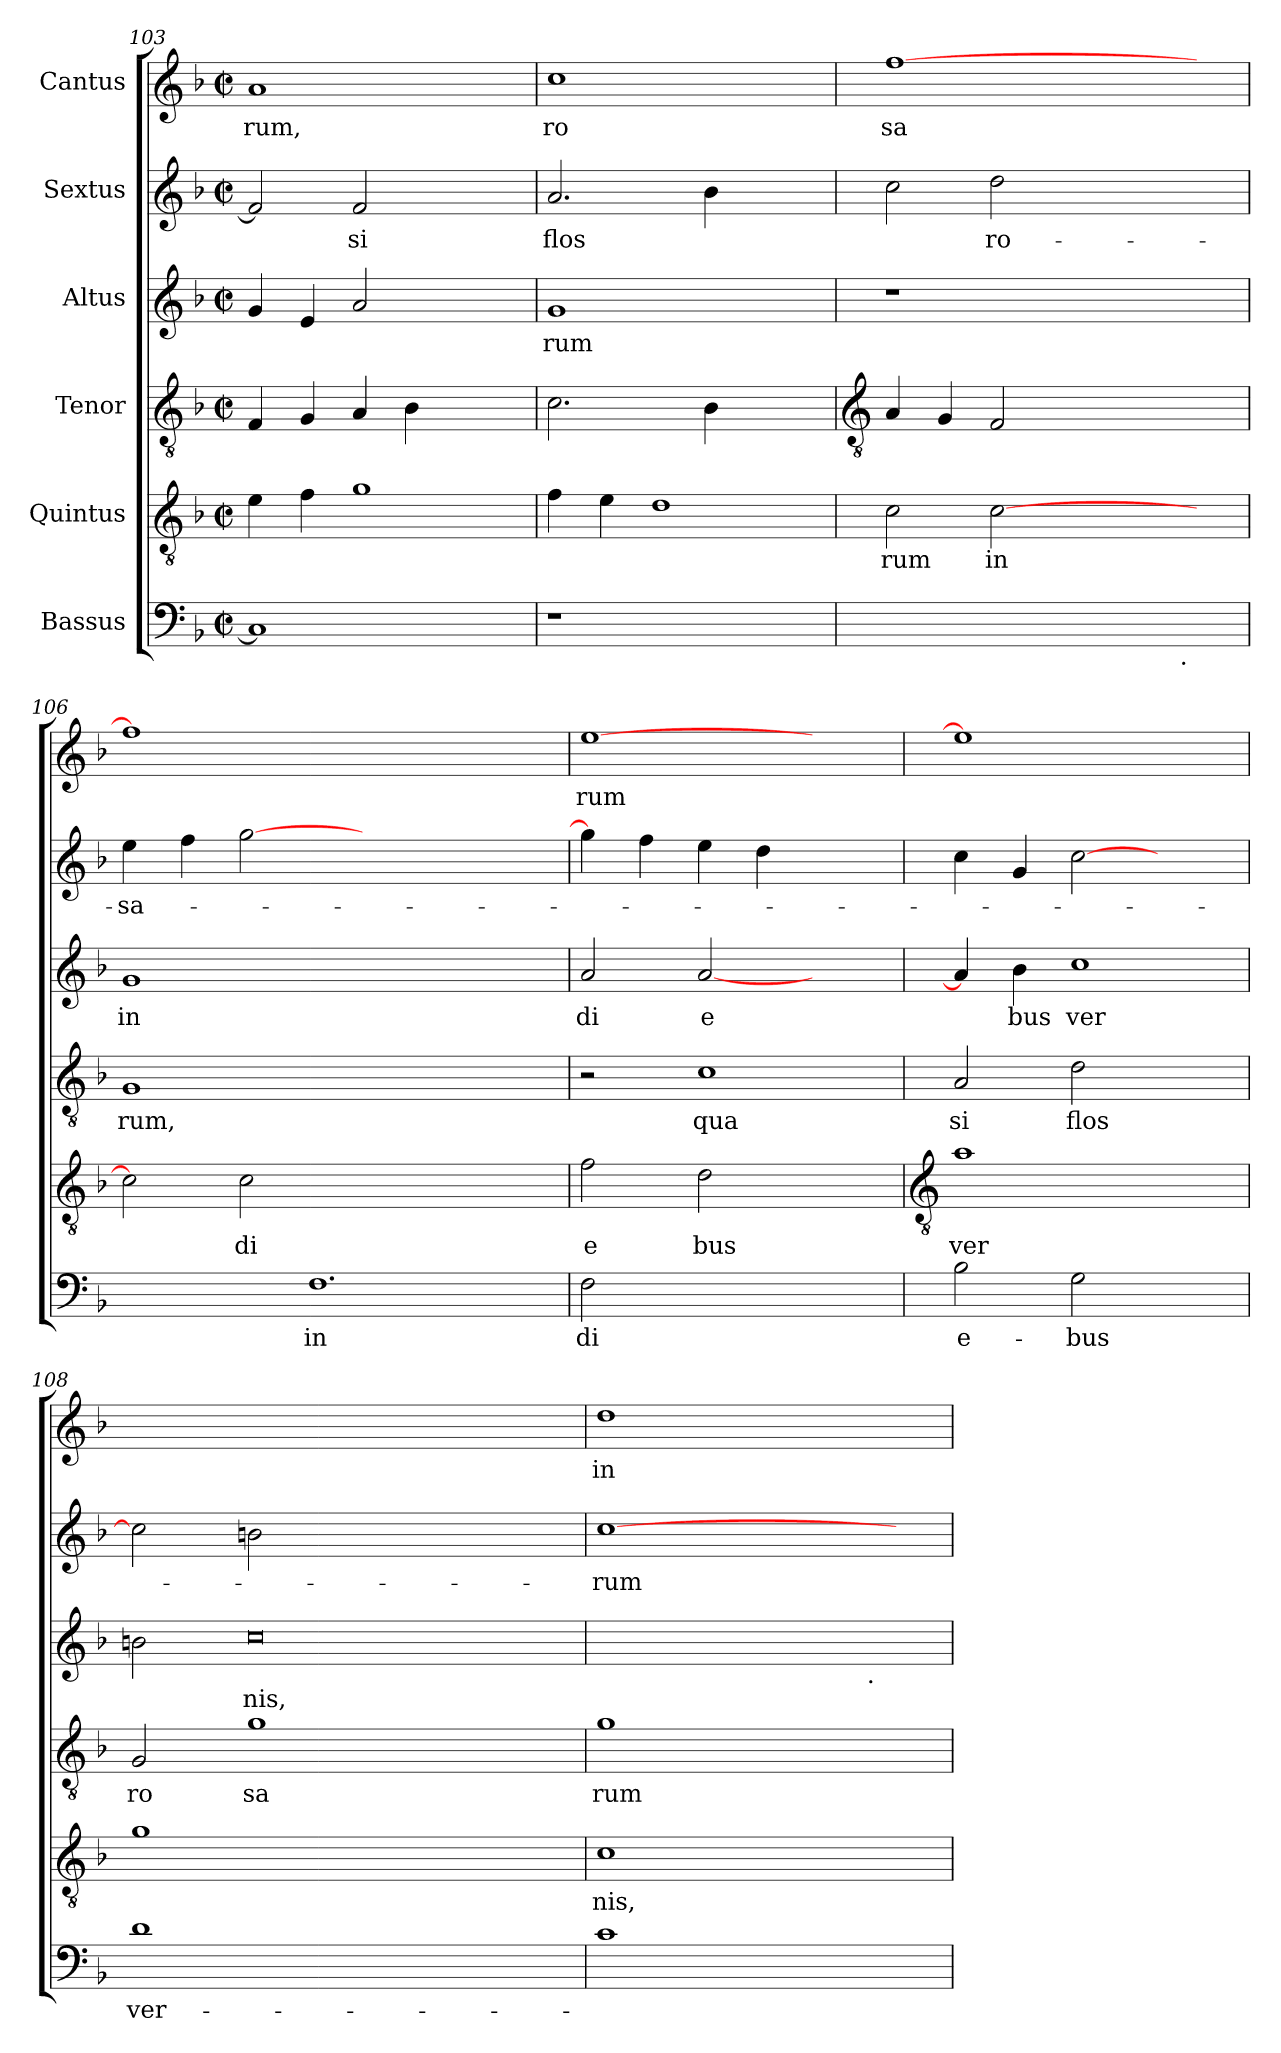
**kern	**text	**kern	**text	**kern	**text	**kern	**text	**kern	**text	**kern	**text
*part6	*part6	*part5	*part5	*part4	*part4	*part3	*part3	*part2	*part2	*part1	*part1
*staff6	*staff6	*staff5	*staff5	*staff4	*staff4	*staff3	*staff3	*staff2	*staff2	*staff1	*staff1
*I"Bassus	*	*I"Quintus	*	*I"Tenor	*	*I"Altus	*	*I"Sextus	*	*I"Cantus	*
*clefF4	*	*clefGv2	*	*clefGv2	*	*clefG2	*	*clefG2	*	*clefG2	*
*k[b-]	*	*k[b-]	*	*k[b-]	*	*k[b-]	*	*k[b-]	*	*k[b-]	*
*F:	*	*F:	*	*F:	*	*F:	*	*F:	*	*F:	*
*M2/2	*	*M2/2	*	*M2/2	*	*M2/2	*	*M2/2	*	*M2/2	*
*met(c|)	*	*met(c|)	*	*met(c|)	*	*met(c|)	*	*met(c|)	*	*met(c|)	*
=103	=103	=103	=103	=103	=103	=103	=103	=103	=103	=103	=103
!	!	!	!	!	!	!	!	!	!	!	!LO:LY:b
1C]	.	4e\	.	4F/	.	4g/	.	2f/]	.	1a	rum,
.	.	4f\	.	4G/	.	4e/	.	.	.	.	.
!	!	!	!	!	!	!	!	!	!LO:LY:b	!	!
.	.	1g	.	4A/	.	2a/	.	2f/	si	.	.
.	.	.	.	4B-\	.	.	.	.	.	.	.
2ryy	.	.	.	2ryy	.	2ryy	.	2ryy	.	2ryy	.
=104	=104	=104	=104	=104	=104	=104	=104	=104	=104	=104	=104
!	!	!	!	!	!	!	!LO:LY:b	!	!LO:LY:b	!	!LO:LY:b
1r	.	4f\	.	2.c\	.	1g	rum	2.a/	flos	1cc	ro
.	.	4e\	.	.	.	.	.	.	.	.	.
.	.	1d	.	.	.	.	.	.	.	.	.
.	.	.	.	4B-\	.	.	.	4b-\	.	.	.
2ryy	.	.	.	2ryy	.	2ryy	.	2ryy	.	2ryy	.
!!LO:LB:g=z
=105	=105	=105	=105	=105	=105	=105	=105	=105	=105	=105	=105
*	*	*	*	*clefGv2	*	*	*	*	*	*	*
!	!	!	!LO:LY:b	!	!	!	!	!	!	!	!LO:LY:b
4ryy	.	2c\	rum	4A/	.	1r	.	2cc\	.	[1ff	sa
4ryy	.	.	.	4G/	.	.	.	.	.	.	.
!	!	!	!LO:LY:b	!	!	!	!	!	!LO:LY:b	!	!
4ryy	.	[2c\	in	2F/	.	.	.	2dd\	ro-	.	.
64ryy	.	.	.	.	.	.	.	.	.	.	.
64ryy	.	.	.	.	.	.	.	.	.	.	.
64ryy	.	.	.	.	.	.	.	.	.	.	.
64ryy	.	.	.	.	.	.	.	.	.	.	.
64ryy	.	.	.	.	.	.	.	.	.	.	.
64ryy	.	.	.	.	.	.	.	.	.	.	.
64ryy	.	.	.	.	.	.	.	.	.	.	.
64ryy	.	.	.	.	.	.	.	.	.	.	.
64ryy	.	.	.	.	.	.	.	.	.	.	.
64ryy	.	.	.	.	.	.	.	.	.	.	.
64ryy	.	.	.	.	.	.	.	.	.	.	.
64ryy	.	.	.	.	.	.	.	.	.	.	.
64ryy	.	.	.	.	.	.	.	.	.	.	.
64ryy	.	.	.	.	.	.	.	.	.	.	.
!LO:TX:b:t=.	!	!	!	!	!	!	!	!	!	!	!
64ryy	.	.	.	.	.	.	.	.	.	.	.
4ryy	.	.	.	.	.	.	.	.	.	.	.
.	.	8...ryy	.	8...ryy	.	8...ryy	.	8...ryy	.	8...ryy	.
!!LO:LB:g=z
=106	=106	=106	=106	=106	=106	=106	=106	=106	=106	=106	=106
!	!	!	!	!	!LO:LY:b	!	!LO:LY:b	!	!LO:LY:b	!	!
4ryy	.	2c\]	.	1G	rum,	1g	in	4ee\	-sa-	1ff]	.
4ryy	.	.	.	.	.	.	.	4ff\	.	.	.
!	!	!	!LO:LY:b	!	!	!	!	!	!	!	!
4ryy	.	2c\	di	.	.	.	.	[2gg\	.	.	.
64ryy	.	.	.	.	.	.	.	.	.	.	.
!	!LO:LY:b	!	!	!	!	!	!	!	!	!	!
1.F	in	.	.	.	.	.	.	.	.	.	.
.	.	1ryy	.	1ryy	.	1ryy	.	1ryy	.	1ryy	.
.	.	4ryy	.	4ryy	.	4ryy	.	4ryy	.	4ryy	.
.	.	64ryy	.	64ryy	.	64ryy	.	64ryy	.	64ryy	.
=107	=107	=107	=107	=107	=107	=107	=107	=107	=107	=107	=107
!	!LO:LY:b	!	!LO:LY:b	!	!	!	!LO:LY:b	!	!	!	!LO:LY:b
2F\	di	2f\	e	2r	.	2a/	di	4gg\]	.	[1ee	rum
.	.	.	.	.	.	.	.	4ff\	.	.	.
!	!	!	!LO:LY:b	!	!LO:LY:b	!	!LO:LY:b	!	!	!	!
1ryy	.	2d\	bus	1c	qua	[2a/	e	4ee\	.	.	.
.	.	.	.	.	.	.	.	4dd\	.	.	.
.	.	2ryy	.	.	.	2ryy	.	2ryy	.	2ryy	.
!!LO:LB:g=z
=108	=108	=108	=108	=108	=108	=108	=108	=108	=108	=108	=108
*	*	*clefGv2	*	*	*	*	*	*	*	*	*
!	!LO:LY:b	!	!LO:LY:b	!	!LO:LY:b	!	!	!	!	!	!
2B-\	e-	1a	ver	2A/	si	4a/]	.	4cc\	.	1ee]	.
!	!	!	!	!	!	!	!LO:LY:b	!	!	!	!
.	.	.	.	.	.	4b-\	bus	4g/	.	.	.
!	!LO:LY:b	!	!	!	!LO:LY:b	!	!LO:LY:b	!	!	!	!
2G\	-bus	.	.	2d\	flos	1cc	ver	[2cc\	.	.	.
2ryy	.	2ryy	.	2ryy	.	.	.	2ryy	.	2ryy	.
=108A	=108A	=108A	=108A	=108A	=108A	=108A	=108A	=108A	=108A	=108A	=108A
!	!LO:LY:b	!	!	!	!LO:LY:b	!	!	!	!	!	!
1d	ver-	1g	.	2G/	ro	2bn\	.	2cc\]	.	4ryy	.
.	.	.	.	.	.	.	.	.	.	4ryy	.
!	!	!	!	!	!LO:LY:b	!	!LO:LY:b	!	!	!	!
.	.	.	.	1g	sa	0cc	nis,	2bn\	.	4ryy	.
.	.	.	.	.	.	.	.	.	.	4ryy	.
1.ryy	.	1.ryy	.	.	.	.	.	1.ryy	.	1.ryy	.
.	.	.	.	1ryy	.	.	.	.	.	.	.
!!LO:LB:g=z
=109A	=109A	=109A	=109A	=109A	=109A	=109A	=109A	=109A	=109A	=109A	=109A
!	!	!	!LO:LY:b	!	!LO:LY:b	!	!	!	!LO:LY:b	!	!LO:LY:b
1c	.	1c	nis,	1g	rum	4ryy	.	[1cc	-rum	1dd	in
.	.	.	.	.	.	4ryy	.	.	.	.	.
.	.	.	.	.	.	4ryy	.	.	.	.	.
.	.	.	.	.	.	32ryy	.	.	.	.	.
.	.	.	.	.	.	32ryy	.	.	.	.	.
.	.	.	.	.	.	32ryy	.	.	.	.	.
.	.	.	.	.	.	32ryy	.	.	.	.	.
.	.	.	.	.	.	32ryy	.	.	.	.	.
.	.	.	.	.	.	32ryy	.	.	.	.	.
!	!	!	!	!	!	!LO:TX:b:t=.	!	!	!	!	!
.	.	.	.	.	.	32ryy	.	.	.	.	.
.	.	.	.	.	.	4ryy	.	.	.	.	.
8..ryy	.	8..ryy	.	8..ryy	.	.	.	8..ryy	.	8..ryy	.
=	=	=	=	=	=	=	=	=	=	=	=
*-	*-	*-	*-	*-	*-	*-	*-	*-	*-	*-	*-
